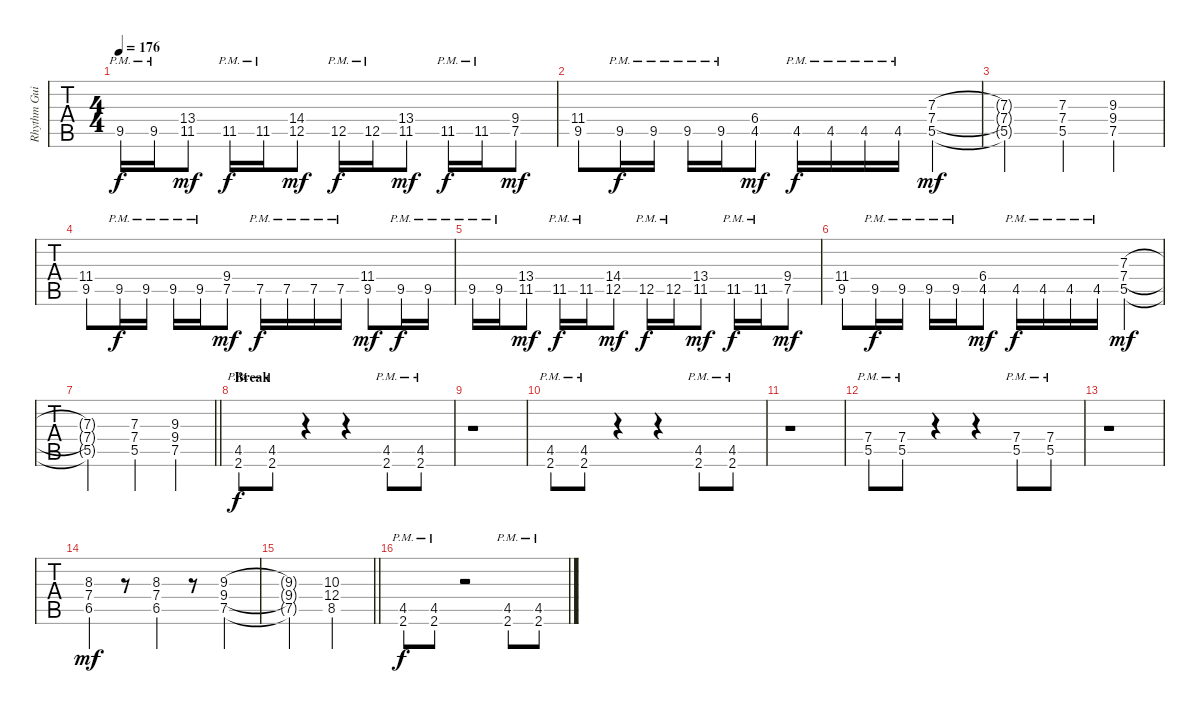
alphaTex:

\track ("Rhythm Guitar A" "Rhythm Gui") {instrument overdrivenguitar}
\staff {tabs}
\tuning (E4 B3 G3 D3 A2 E2) {hide}
\ts (4 4)
\tempo 176
\clef g2
\ks f#minor
9.5{pm}.16{dy f} 9.5{pm}.16 (13.4 11.5).8{dy mf} 11.5{pm}.16{dy f} 11.5{pm}.16 (14.4 12.5).8{dy mf} 12.5{pm}.16{dy f} 12.5{pm}.16 (13.4 11.5).8{dy mf} 11.5{pm}.16{dy f} 11.5{pm}.16 (9.4 7.5).8{dy mf} |
(11.4 9.5).8 9.5{pm}.16{dy f} 9.5{pm}.16 9.5{pm}.16 9.5{pm}.16 (6.4 4.5).8{dy mf} 4.5{pm}.16{dy f} 4.5{pm}.16 4.5{pm}.16 4.5{pm}.16 (7.3 7.4 5.5).4{dy mf} |
(7.3{t} 7.4{t} 5.5{t}).2 (7.3 7.4 5.5).4 (9.3 9.4 7.5).4 |
(11.4 9.5).8 9.5{pm}.16{dy f} 9.5{pm}.16 9.5{pm}.16 9.5{pm}.16 (9.4 7.5).8{dy mf} 7.5{pm}.16{dy f} 7.5{pm}.16 7.5{pm}.16 7.5{pm}.16 (11.4 9.5).8{dy mf} 9.5{pm}.16{dy f} 9.5{pm}.16 |
9.5{pm}.16 9.5{pm}.16 (13.4 11.5).8{dy mf} 11.5{pm}.16{dy f} 11.5{pm}.16 (14.4 12.5).8{dy mf} 12.5{pm}.16{dy f} 12.5{pm}.16 (13.4 11.5).8{dy mf} 11.5{pm}.16{dy f} 11.5{pm}.16 (9.4 7.5).8{dy mf} |
(11.4 9.5).8 9.5{pm}.16{dy f} 9.5{pm}.16 9.5{pm}.16 9.5{pm}.16 (6.4 4.5).8{dy mf} 4.5{pm}.16{dy f} 4.5{pm}.16 4.5{pm}.16 4.5{pm}.16 (7.3 7.4 5.5).4{dy mf} |
\barLineRight lightlight
(7.3{t} 7.4{t} 5.5{t}).2 (7.3 7.4 5.5).4 (9.3 9.4 7.5).4 |
\section ("" "Break")
(4.5{pm} 2.6{pm}).8{dy f} (4.5{pm} 2.6{pm}).8 r.4 r.4 (4.5{pm} 2.6{pm}).8 (4.5{pm} 2.6{pm}).8 |
r.1 |
(4.5{pm} 2.6{pm}).8 (4.5{pm} 2.6{pm}).8 r.4 r.4 (4.5{pm} 2.6{pm}).8 (4.5{pm} 2.6{pm}).8 |
r.1 |
(7.4{pm} 5.5{pm}).8 (7.4{pm} 5.5{pm}).8 r.4 r.4 (7.4{pm} 5.5{pm}).8 (7.4{pm} 5.5{pm}).8 |
r.1 |
(8.3{st} 7.4{st} 6.5{st}).4{dy mf} r.8 (8.3{st} 7.4{st} 6.5{st}).4 r.8 (9.3 9.4 7.5).4 |
\barLineRight lightlight
(9.3{t} 9.4{t} 7.5{t}).2 (10.3 12.4 8.5).2 |
\section ("" "")
(4.5{pm} 2.6{pm}).8{dy f} (4.5{pm} 2.6{pm}).8 r.2 (4.5{pm} 2.6{pm}).8 (4.5{pm} 2.6{pm}).8
